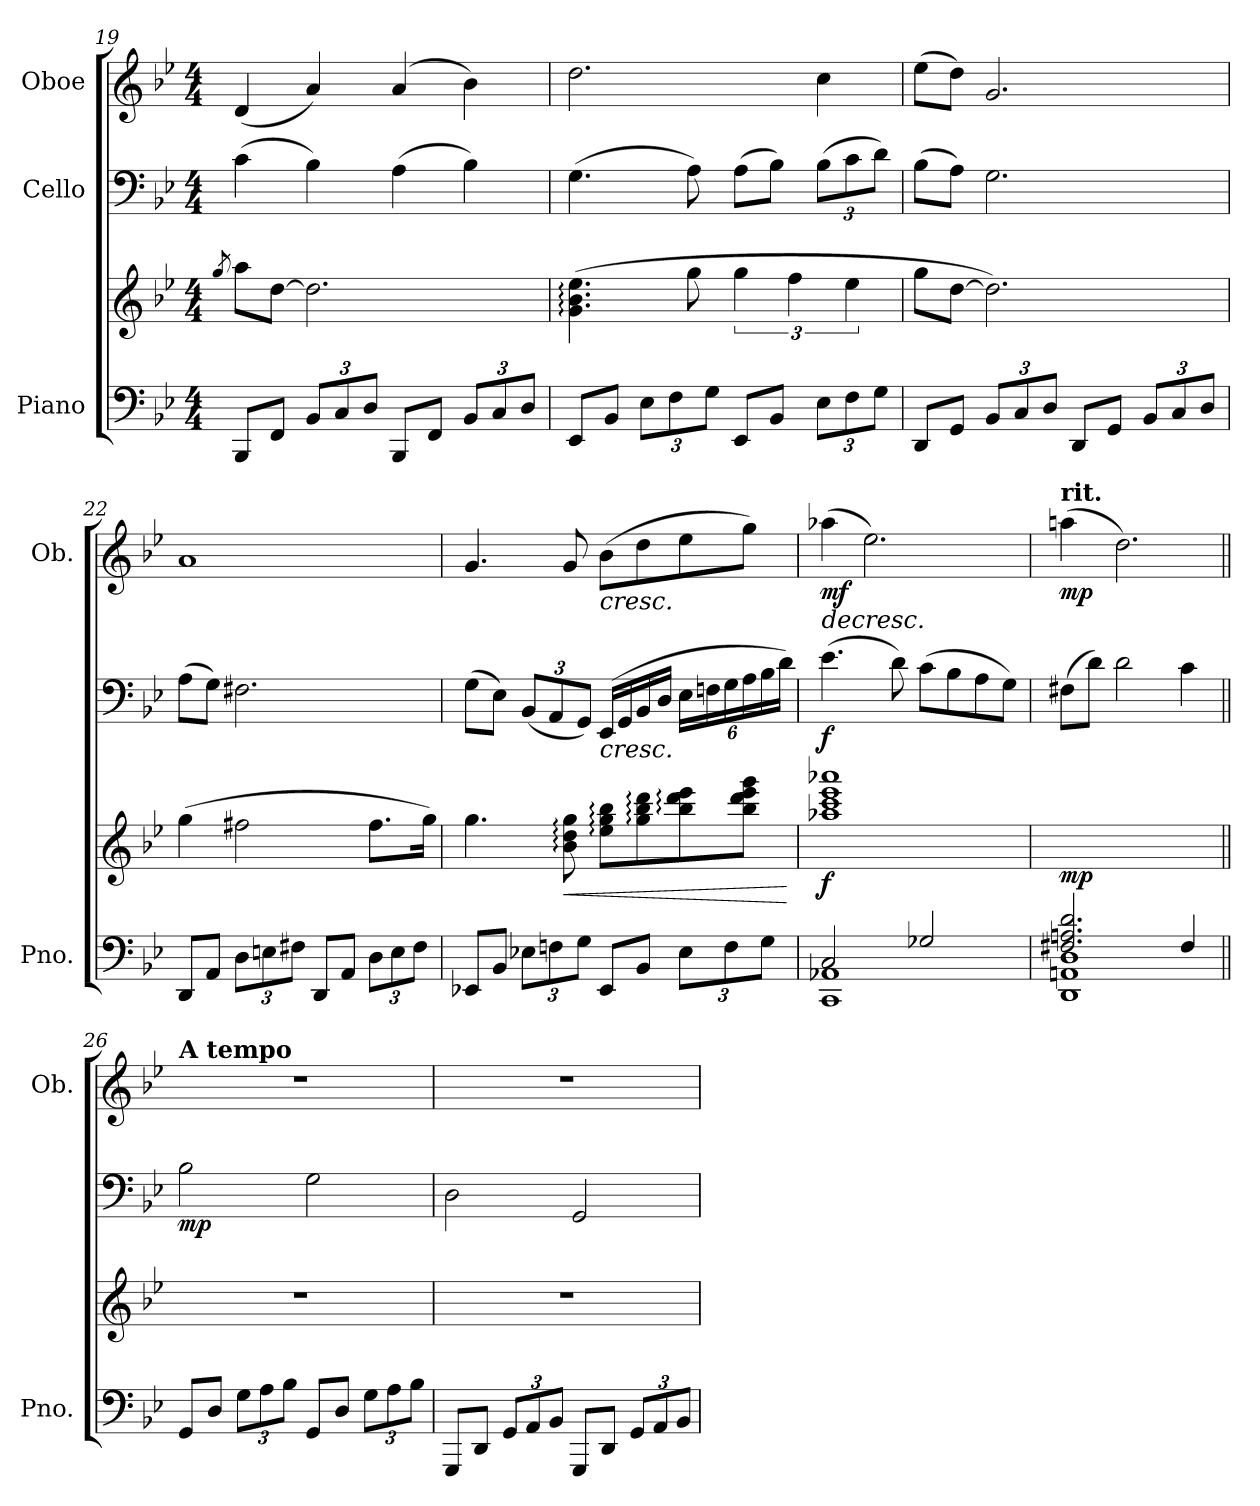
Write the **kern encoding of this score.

**kern	**kern	**dynam	**kern	**dynam	**kern	**dynam
*part3	*part3	*part3	*part2	*part2	*part1	*part1
*staff4	*staff3	*staff3/4	*staff2	*staff2	*staff1	*staff1
*I"Piano	*	*	*I"Cello	*	*I"Oboe	*
*I'Pno.	*	*	*	*	*I'Ob.	*
*clefF4	*clefG2	*	*clefF4	*	*clefG2	*
*k[b-e-]	*k[b-e-]	*	*k[b-e-]	*	*k[b-e-]	*
*M4/4	*M4/4	*	*M4/4	*	*M4/4	*
=19	=19	=19	=19	=19	=19	=19
.	8qgg/	.	.	.	.	.
8BBB-/L	8aa\L	.	(4c\	.	(4d/	.
8FF/J	[8dd\J	.	.	.	.	.
*Xbrackettup	*	*	*	*	*	*
12BB-/L	2.dd\]	.	4B-\)	.	4a/)	.
12C/	.	.	.	.	.	.
12D/J	.	.	.	.	.	.
8BBB-/L	.	.	(4A\	.	(4a/	.
8FF/J	.	.	.	.	.	.
12BB-/L	.	.	4B-\)	.	4b-\)	.
12C/	.	.	.	.	.	.
12D/J	.	.	.	.	.	.
!!LO:LB:g=z
=20	=20	=20	=20	=20	=20	=20
8EE-/L	(4.g\: 4.b-\: 4.ee-\:	.	(4.G\	.	2.dd\	.
8BB-/J	.	.	.	.	.	.
12E-\L	.	.	.	.	.	.
12F\	.	.	.	.	.	.
.	8gg\	.	8A\)	.	.	.
12G\J	.	.	.	.	.	.
8EE-/L	6gg\	.	(8A\L	.	.	.
8BB-/J	.	.	8B-\J)	.	.	.
.	6ff\	.	.	.	.	.
*	*	*	*Xbrackettup	*	*	*
12E-\L	.	.	(12B-\L	.	4cc\	.
12F\	6ee-\	.	12c\	.	.	.
12G\J	.	.	12d\J)	.	.	.
=21	=21	=21	=21	=21	=21	=21
8DD/L	8gg\L	.	(8B-\L	.	(8ee-\L	.
8GG/J	[8dd\J	.	8A\J)	.	8dd\J)	.
12BB-/L	2.dd\])	.	2.G\	.	2.g/	.
12C/	.	.	.	.	.	.
12D/J	.	.	.	.	.	.
8DD/L	.	.	.	.	.	.
8GG/J	.	.	.	.	.	.
12BB-/L	.	.	.	.	.	.
12C/	.	.	.	.	.	.
12D/J	.	.	.	.	.	.
=22	=22	=22	=22	=22	=22	=22
8DD/L	(4gg\	.	(8A\L	.	1a	.
8AA/J	.	.	8G\J)	.	.	.
12D\L	2ff#X\	.	2.F#X\	.	.	.
12En\	.	.	.	.	.	.
12F#X\J	.	.	.	.	.	.
8DD/L	.	.	.	.	.	.
8AA/J	.	.	.	.	.	.
12D\L	8.ff#\L	.	.	.	.	.
12E\	.	.	.	.	.	.
12F#\J	.	.	.	.	.	.
.	16gg\Jk)	.	.	.	.	.
=23	=23	=23	=23	=23	=23	=23
8EE-X/L	4.gg\	.	(8G\L	.	4.g/	.
8BB-/J	.	.	8E-\J)	.	.	.
12E-X\L	.	.	(12BB-/L	.	.	.
12Fn\	.	.	12AA/	.	.	.
!	!	!LO:HP:b	!	!	!	!
.	8b-\: 8dd\: 8gg\:	<	.	.	8g/	.
12G\J	.	.	12GG/J)	.	.	.
!	!	!	!	!LO:HP:b	!	!LO:HP:b
8EE-/L	8ee-\: 8gg\: 8bb-\:L	.	(16EE-/LL	<	(8b-\L	<
.	.	.	16GG/	.	.	.
8BB-/J	8gg\: 8bb-\: 8ddd\:	.	16BB-/	.	8dd\	.
.	.	.	16D/JJ	.	.	.
12E-\L	8bb-\: 8ddd\: 8eee-\:	.	24E-\LL	.	8ee-\	.
.	.	.	24Fn\	.	.	.
12F\	.	.	24G\	.	.	.
.	8bb-\ 8ddd\ 8eee-\ 8ggg\J	.	24A\	.	8gg\J)	.
12G\J	.	.	24B-\	.	.	.
.	.	.	24d\JJ)	.	.	.
.	.	[	.	.	.	.
!!LO:PB:g=z
=24	=24	=24	=24	=24	=24	=24
*^	*	*	*	*	*	*
!	!	!	!LO:DY:b	!	!LO:DY:b	!	!LO:HP:b
!	!	!	!	!	!	!	!LO:DY:n=1:b
2C/	1CC 1AA-X	1aa-X 1ccc 1eee- 1aaa-X	f	(4.e-\	f	(4aa-X\	> mf
.	.	.	.	.	.	2.ee-\)	.
.	.	.	.	8d\)	.	.	.
2G-X/	.	.	.	(8c\L	.	.	.
.	.	.	.	8B-\	.	.	.
.	.	.	.	8A\	.	.	.
.	.	.	.	8G\J)	.	.	.
*v	*v	*	*	*	*	*	*
.	.	.	.	.	.	[
=25	=25	=25	=25	=25	=25	=25
*^	*	*	*	*	*	*
!	!	!	!	!	!	!LO:TX:a:B:t=rit.	!
!	!	!	!LO:DY:b	!	!	!	!LO:DY:b
2.F#X/ 2.An/ 2.d/	1DD 1AAn 1D	1ryy	mp	(8F#X\L	.	(4aan\	mp
.	.	.	.	8d\J)	.	.	.
.	.	.	.	2d\	.	2.dd\)	.
4F#/	.	.	.	4c\	.	.	.
*v	*v	*	*	*	*	*	*
.	.	.	.	[	.	]
=26||	=26||	=26||	=26||	=26||	=26||	=26||
!	!	!	!	!	!LO:TX:a:B:t=A tempo	!
!	!	!	!	!LO:DY:b	!	!
8GG/L	1r	.	2B-\	mp	1r	.
8D/J	.	.	.	.	.	.
12G\L	.	.	.	.	.	.
12A\	.	.	.	.	.	.
12B-\J	.	.	.	.	.	.
8GG/L	.	.	2G\	.	.	.
8D/J	.	.	.	.	.	.
12G\L	.	.	.	.	.	.
12A\	.	.	.	.	.	.
12B-\J	.	.	.	.	.	.
=27	=27	=27	=27	=27	=27	=27
8GGG/L	1r	.	2D\	.	1r	.
8DD/J	.	.	.	.	.	.
12GG/L	.	.	.	.	.	.
12AA/	.	.	.	.	.	.
12BB-/J	.	.	.	.	.	.
8GGG/L	.	.	2GG/	.	.	.
8DD/J	.	.	.	.	.	.
12GG/L	.	.	.	.	.	.
12AA/	.	.	.	.	.	.
12BB-/J	.	.	.	.	.	.
=	=	=	=	=	=	=
*-	*-	*-	*-	*-	*-	*-
